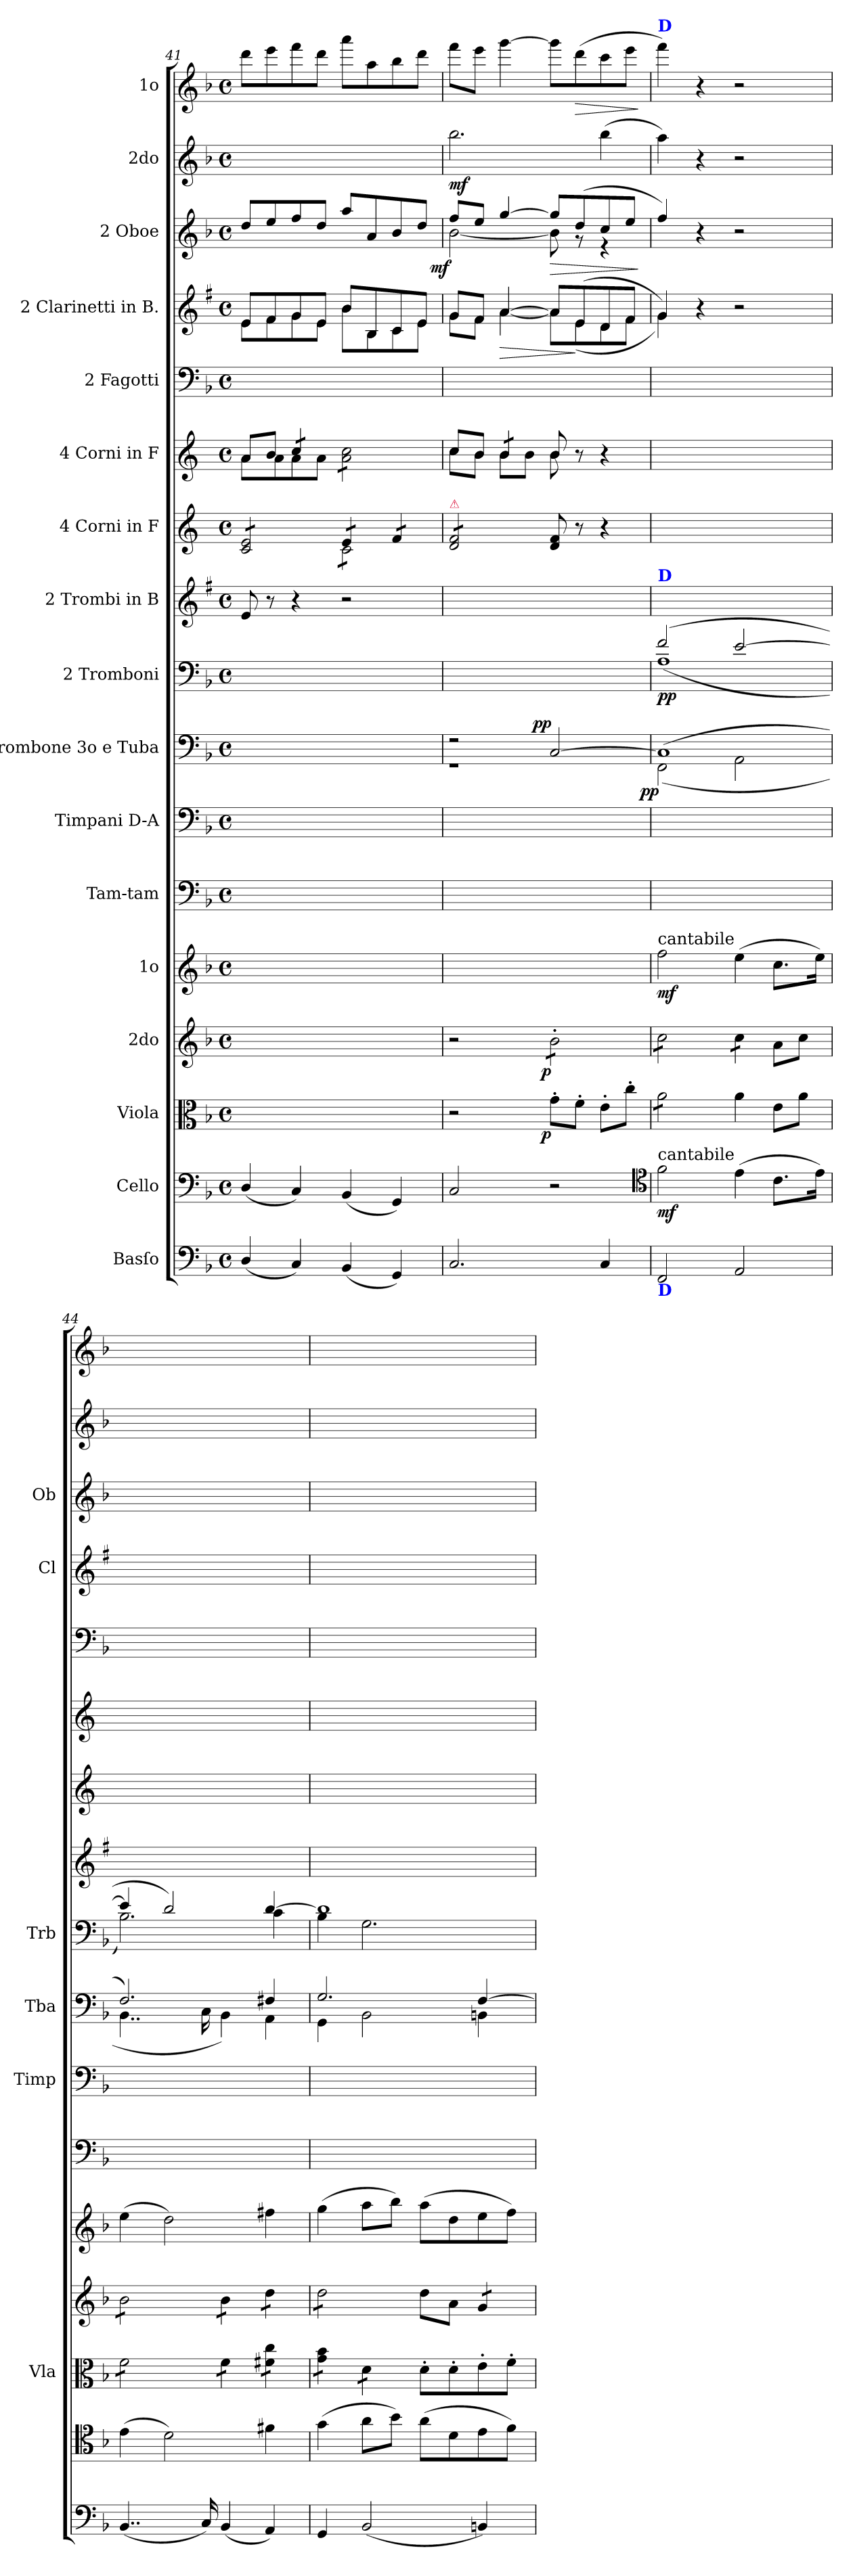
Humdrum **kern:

**kern	**kern	**dynam	**kern	**dynam	**kern	**dynam	**kern	**dynam	**kern	**kern	**kern	**dynam	**kern	**dynam	**kern	**kern	**kern	**kern	**kern	**dynam	**kern	**dynam	**kern	**dynam	**kern	**dynam
*part17	*part16	*part16	*part15	*part15	*part14	*part14	*part13	*part13	*part12	*part11	*part10	*part10	*part9	*part9	*part8	*part7	*part6	*part5	*part4	*part4	*part3	*part3	*part2	*part2	*part1	*part1
*staff17	*staff16	*staff16	*staff15	*staff15	*staff14	*staff14	*staff13	*staff13	*staff12	*staff11	*staff10	*staff10	*staff9	*staff9	*staff8	*staff7	*staff6	*staff5	*staff4	*staff4	*staff3	*staff3	*staff2	*staff2	*staff1	*staff1
*I"Basſo	*I"Cello	*	*I"Viola	*	*I"2do	*	*I"1o	*	*I"Tam-tam	*I"Timpani D-A	*I"Trombone 3o e Tuba	*	*I"2 Tromboni	*	*I"2 Trombi in B	*I"4 Corni in F	*I"4 Corni in F	*I"2 Fagotti	*I"2 Clarinetti in B.	*	*I"2 Oboe	*	*I"2do	*	*I"1o	*
*	*	*	*I'Vla	*	*	*	*	*	*	*I'Timp	*I'Tba	*	*I'Trb	*	*	*	*	*	*I'Cl	*	*I'Ob	*	*	*	*	*
*clefF4	*clefF4	*	*clefC3	*	*clefG2	*	*clefG2	*	*clefF4	*clefF4	*clefF4	*	*clefF4	*	*clefG2	*clefG2	*clefG2	*clefF4	*clefG2	*	*clefG2	*	*clefG2	*	*clefG2	*
*	*	*	*	*	*	*	*	*	*	*	*	*	*	*	*ITrd1c2	*ITrd4c7	*ITrd4c7	*	*ITrd1c2	*	*	*	*	*	*	*
*k[b-]	*k[b-]	*	*k[b-]	*	*k[b-]	*	*k[b-]	*	*k[b-]	*k[b-]	*k[b-]	*	*k[b-]	*	*k[b-]	*k[b-]	*k[b-]	*k[b-]	*k[b-]	*	*k[b-]	*	*k[b-]	*	*k[b-]	*
*d:	*d:	*	*d:	*	*d:	*	*d:	*	*d:	*d:	*d:	*	*d:	*	*d:	*d:	*d:	*d:	*d:	*	*d:	*	*d:	*	*d:	*
*M4/4	*M4/4	*	*M4/4	*	*M4/4	*	*M4/4	*	*M4/4	*M4/4	*M4/4	*	*M4/4	*	*M4/4	*M4/4	*M4/4	*M4/4	*M4/4	*	*M4/4	*	*M4/4	*	*M4/4	*
*met(c)	*met(c)	*	*met(c)	*	*met(c)	*	*met(c)	*	*met(c)	*met(c)	*met(c)	*	*met(c)	*	*met(c)	*met(c)	*met(c)	*met(c)	*met(c)	*	*met(c)	*	*met(c)	*	*met(c)	*
=41	=41	=41	=41	=41	=41	=41	=41	=41	=41	=41	=41	=41	=41	=41	=41	=41	=41	=41	=41	=41	=41	=41	=41	=41	=41	=41
*	*	*	*	*	*	*	*	*	*	*	*	*	*	*	*	*^	*^	*	*^	*	*	*	*	*	*	*
*	*	*	*	*	*	*	*	*	*	*	*	*	*	*	*	*tremolo	*	*	*	*	*	*	*	*	*	*	*	*	*
*	*	*	*	*	*	*	*	*	*	*	*	*	*	*	*	*	*	*tremolo	*	*	*	*	*	*	*	*	*	*	*
(<4D/	(<4D/	.	1ryy	.	1ryy	.	1ryy	.	1ryy	1ryy	1ryy	.	1ryy	.	8d/	8F/ 8A/L	2ryy	8d/L	8d\L	1ryy	8d/L	8d\L	.	8dd/L	.	1ryy	.	8ddd\L	.
.	.	.	.	.	.	.	.	.	.	.	.	.	.	.	8r	8F/ 8A/	.	8e/J	8d\	.	8e/	8e\	.	8ee/	.	.	.	8eee\	.
4C/)	4C/)	.	.	.	.	.	.	.	.	.	.	.	.	.	4r	8F/ 8A/	.	8f/L	8d\	.	8f/	8f\	.	8ff/	.	.	.	8fff\	.
.	.	.	.	.	.	.	.	.	.	.	.	.	.	.	.	8F/ 8A/J	.	8f/J	8d\J	.	8d/J	8d\J	.	8dd/J	.	.	.	8ddd\J	.
(<4BB-/	(<4BB-/	.	.	.	.	.	.	.	.	.	.	.	.	.	2r	8A/L	8F\L	8d\ 8f\L	2ryy	.	8a/L	8a\L	.	8aa/L	.	.	.	8aaa\L	.
.	.	.	.	.	.	.	.	.	.	.	.	.	.	.	.	8A/J	8F\	8d\ 8f\	.	.	8A/	8A\	.	8a/	.	.	.	8aa\	.
4GG/)	4GG/)	.	.	.	.	.	.	.	.	.	.	.	.	.	.	8B-/L	8F\	8d\ 8f\	.	.	8B-/	8B-\	.	8b-/	.	.	.	8bb-\	.
.	.	.	.	.	.	.	.	.	.	.	.	.	.	.	.	8B-/J	8F\J	8d\ 8f\J	.	.	8d/J	8d\J	.	8dd/J	.	.	.	8ddd\J	.
*	*	*	*	*	*	*	*	*	*	*	*	*	*	*	*	*	*	*Xtremolo	*	*	*	*	*	*	*	*	*	*	*
*	*	*	*	*	*	*	*	*	*	*	*	*	*	*	*	*v	*v	*	*	*	*	*	*	*	*	*	*	*	*
=42	=42	=42	=42	=42	=42	=42	=42	=42	=42	=42	=42	=42	=42	=42	=42	=42	=42	=42	=42	=42	=42	=42	=42	=42	=42	=42	=42	=42
*	*	*	*	*	*	*	*	*	*	*	*^	*	*	*	*	*	*	*	*	*	*	*	*^	*	*	*	*	*
!	!	!	!	!	!	!	!	!	!	!	!	!	!	!	!	!	!LO:TX:a:color=crimson:t=⚠	!	!	!	!	!	!	!	!	!	!	!	!	!
!	!	!	!	!	!	!	!	!	!	!	!	!	!	!	!	!	!	!	!	!	!	!	!	!	!	!LO:DY:rj	!	!	!	!
2.C/	2C/	.	2r	.	2r	.	1ryy	.	1ryy	1ryy	2r	1rGG	.	1ryy	.	1ryy	8G/ 8B-/L	8f/L	8f\L	1ryy	8f/L	8f\L	.	8ff/L	[2b-\	mf	2.bb-\	mf	8fff\L	.
.	.	.	.	.	.	.	.	.	.	.	.	.	.	.	.	.	8G/ 8B-/	8e/J	8e\J	.	8e/J	8e\J	.	8ee/J	.	.	.	.	8eee\J	.
!	!	!	!	!	!	!	!	!	!	!	!	!	!	!	!	!	!	!	!	!	!	!	!LO:HP:b	!	!	!	!	!	!	!
*	*	*	*	*	*	*	*	*	*	*	*	*	*	*	*	*	*	*tremolo	*	*	*	*	*	*	*	*	*	*	*	*
.	.	.	.	.	.	.	.	.	.	.	.	.	.	.	.	.	8G/ 8B-/	8e/L	8e\L	.	[4g/	[4g\	>	[4gg/	.	.	.	.	[4ggg\	.
.	.	.	.	.	.	.	.	.	.	.	.	.	.	.	.	.	8G/ 8B-/J	8e/J	8e\J	.	.	.	.	.	.	.	.	.	.	.
*	*	*	*	*	*	*	*	*	*	*	*	*	*	*	*	*	*	*Xtremolo	*	*	*	*	*	*	*	*	*	*	*	*
*	*	*	*	*	*	*	*	*	*	*	*	*	*	*	*	*	*Xtremolo	*	*	*	*	*	*	*	*	*	*	*	*	*
!	!	!	!	!LO:DY:rj	!	!LO:DY:rj	!	!	!	!	!	!	!LO:DY:a:rj	!	!	!	!	!	!	!	!	!	!	!	!	!LO:HP:b	!	!	!	!
*	*	*	*	*	*tremolo	*	*	*	*	*	*	*	*	*	*	*	*	*	*	*	*	*	*	*	*	*	*	*	*	*
.	2r	.	8g'>\L	p	8b-'>\L	p	.	.	.	.	[2C/	.	pp	.	.	.	8G/ 8B-/	8e/	8e\	.	8g/L]	8g\L]	.	8gg/L]	8b-\]	>	.	.	8ggg\L]	.
!	!	!	!	!	!	!	!	!	!	!	!	!	!	!	!	!	!	!	!	!	!	!	!	!	!	!	!	!	!	!LO:HP:b
.	.	.	8f'>\J	.	8b-'>\	.	.	.	.	.	.	.	.	.	.	.	8r	8r	8ryy	.	(>8d/	(<8d\	]	(<8dd/	8r	.	.	.	(>8ddd\	>
4C/	.	.	8e'>\L	.	8b-'>\	.	.	.	.	.	.	.	.	.	.	.	4r	4r	4ryy	.	8c/	8c\	.	8cc/	4r	.	(>4bb-\	.	8ccc\	.
.	.	.	8cc'>\J	.	8b-'>\J	.	.	.	.	.	.	.	.	.	.	.	.	.	.	.	8e/J	8e\J	.	8ee/J	.	.	.	.	8eee\J	.
*	*	*	*	*	*	*	*	*	*	*	*	*	*	*	*	*	*	*	*	*	*v	*v	*	*	*	*	*	*	*	*
*	*	*	*	*	*	*	*	*	*	*	*v	*v	*	*	*	*	*	*v	*v	*	*	*	*v	*v	*	*	*	*	*
*	*clefC4	*	*	*	*	*	*	*	*	*	*	*	*	*	*	*	*	*	*	*	*	*	*	*	*	*
.	.	.	.	.	.	.	.	.	.	.	.	.	.	.	.	.	.	.	.	.	.	]	.	.	.	]
=43	=43	=43	=43	=43	=43	=43	=43	=43	=43	=43	=43	=43	=43	=43	=43	=43	=43	=43	=43	=43	=43	=43	=43	=43	=43	=43
*	*	*	*	*	*	*	*	*	*	*	*^	*	*^	*	*	*	*	*	*^	*	*	*	*	*	*	*
!	!	!	!	!	!	!	!	!	!	!	!	!	!	!	!	!	!	!	!	!	!	!	!	!	!	!	!	!LO:TX:a:B:color=blue:t=D	!
!	!	!	!	!	!	!	!	!	!	!	!	!	!	!	!	!	!LO:TX:a:B:color=blue:t=D	!	!	!	!	!	!	!	!	!	!	!	!
!	!	!	!	!	!	!	!LO:TX:a:t=cantabile	!	!	!	!	!	!	!	!	!	!	!	!	!	!	!	!	!	!	!	!	!	!
!	!LO:TX:a:t=cantabile	!	!	!	!	!	!	!	!	!	!	!	!	!	!	!	!	!	!	!	!	!	!	!	!	!	!	!	!
!LO:TX:b:B:color=blue:t=D	!	!	!	!	!	!	!	!	!	!	!	!	!	!	!	!	!	!	!	!	!	!	!	!	!	!	!	!	!
!	!	!	!	!	!	!	!	!	!	!	!	!	!LO:DY:rj	!	!	!	!	!	!	!	!	!	!	!	!	!	!	!	!
*	*	*	*tremolo	*	*	*	*	*	*	*	*	*	*	*	*	*	*	*	*	*	*	*	*	*	*	*	*	*	*
2FF/	2f\	mf	8a\L	.	8cc\L	.	2ff\	mf	1ryy	1ryy	(>1C]	(<2FF\	pp	(>2f/	(<1A	pp	1ryy	1ryy	1ryy	1ryy	4f/)	4f\)	.	4ff/)	.	4aa\)	.	4fff\)	.
.	.	.	8a\	.	8cc\	.	.	.	.	.	.	.	.	.	.	.	.	.	.	.	.	.	.	.	.	.	.	.	.
.	.	.	8a\	.	8cc\	.	.	.	.	.	.	.	.	.	.	.	.	.	.	.	4r	4ryy	.	4r	.	4r	.	4r	.
.	.	.	8a\J	.	8cc\J	.	.	.	.	.	.	.	.	.	.	.	.	.	.	.	.	.	.	.	.	.	.	.	.
*	*	*	*Xtremolo	*	*	*	*	*	*	*	*	*	*	*	*	*	*	*	*	*	*	*	*	*	*	*	*	*	*
2AA/	(>4e\	.	4a\	.	8cc\L	.	(>4ee\	.	.	.	.	2AA\	.	[2e/	.	.	.	.	.	.	2r	2ryy	.	2r	.	2r	.	2r	.
.	.	.	.	.	8cc\J	.	.	.	.	.	.	.	.	.	.	.	.	.	.	.	.	.	.	.	.	.	.	.	.
*	*	*	*	*	*Xtremolo	*	*	*	*	*	*	*	*	*	*	*	*	*	*	*	*	*	*	*	*	*	*	*	*
.	8.c\L	.	8e\L	.	8a\L	.	8.cc\L	.	.	.	.	.	.	.	.	.	.	.	.	.	.	.	.	.	.	.	.	.	.
.	.	.	8a\J	.	8cc\J	.	.	.	.	.	.	.	.	.	.	.	.	.	.	.	.	.	.	.	.	.	.	.	.
.	16e\Jk)	.	.	.	.	.	16ee\Jk)	.	.	.	.	.	.	.	.	.	.	.	.	.	.	.	.	.	.	.	.	.	.
*	*	*	*	*	*	*	*	*	*	*	*	*	*	*	*	*	*	*	*	*	*v	*v	*	*	*	*	*	*	*
=44	=44	=44	=44	=44	=44	=44	=44	=44	=44	=44	=44	=44	=44	=44	=44	=44	=44	=44	=44	=44	=44	=44	=44	=44	=44	=44	=44	=44
*	*	*	*tremolo	*	*	*	*	*	*	*	*	*	*	*	*	*	*	*	*	*	*	*	*	*	*	*	*	*
*	*	*	*	*	*tremolo	*	*	*	*	*	*	*	*	*	*	*	*	*	*	*	*	*	*	*	*	*	*	*
(<4..BB-/	(>4e\	.	8f\L	.	8b-\L	.	(>4ee\	.	1ryy	1ryy	2.F/)	4..BB-\	.	4e/]	2.B-\)	.	1ryy	1ryy	1ryy	1ryy	1ryy	.	1ryy	.	1ryy	.	1ryy	.
.	.	.	8f\	.	8b-\	.	.	.	.	.	.	.	.	.	.	.	.	.	.	.	.	.	.	.	.	.	.	.
.	2d\)	.	8f\	.	8b-\	.	2dd\)	.	.	.	.	.	.	2d/)	.	.	.	.	.	.	.	.	.	.	.	.	.	.
.	.	.	8f\J	.	8b-\J	.	.	.	.	.	.	.	.	.	.	.	.	.	.	.	.	.	.	.	.	.	.	.
16C/)	.	.	.	.	.	.	.	.	.	.	.	16C\	.	.	.	.	.	.	.	.	.	.	.	.	.	.	.	.
(<4BB-/	.	.	8f\L	.	8b-\L	.	.	.	.	.	.	4BB-\)	.	.	.	.	.	.	.	.	.	.	.	.	.	.	.	.
.	.	.	8f\J	.	8b-\J	.	.	.	.	.	.	.	.	.	.	.	.	.	.	.	.	.	.	.	.	.	.	.
4AA/)	4f#X\	.	8f#X\ 8cc\L	.	8dd\L	.	4ff#X\	.	.	.	4F#X/	4AA\	.	[4d/	4c\	.	.	.	.	.	.	.	.	.	.	.	.	.
.	.	.	8f#X\ 8cc\J	.	8dd\J	.	.	.	.	.	.	.	.	.	.	.	.	.	.	.	.	.	.	.	.	.	.	.
=45	=45	=45	=45	=45	=45	=45	=45	=45	=45	=45	=45	=45	=45	=45	=45	=45	=45	=45	=45	=45	=45	=45	=45	=45	=45	=45	=45	=45
4GG/	(>4g\	.	8g\ 8b-\L	.	8dd\L	.	(>4gg\	.	1ryy	1ryy	2.G/	4GG\	.	1d]	4B-\	.	1ryy	1ryy	1ryy	1ryy	1ryy	.	1ryy	.	1ryy	.	1ryy	.
.	.	.	8g\ 8b-\J	.	8dd\	.	.	.	.	.	.	.	.	.	.	.	.	.	.	.	.	.	.	.	.	.	.	.
(<2BB-/	8a\L	.	8d\L	.	8dd\	.	8aa\L	.	.	.	.	2BB-\	.	.	2.G\	.	.	.	.	.	.	.	.	.	.	.	.	.
.	8b-\J)	.	8d\J	.	8dd\J	.	8bb-\J)	.	.	.	.	.	.	.	.	.	.	.	.	.	.	.	.	.	.	.	.	.
*	*	*	*	*	*Xtremolo	*	*	*	*	*	*	*	*	*	*	*	*	*	*	*	*	*	*	*	*	*	*	*
*	*	*	*Xtremolo	*	*	*	*	*	*	*	*	*	*	*	*	*	*	*	*	*	*	*	*	*	*	*	*	*
.	(>8a\L	.	8d'>\L	.	8dd\L	.	(>8aa\L	.	.	.	.	.	.	.	.	.	.	.	.	.	.	.	.	.	.	.	.	.
.	8d\	.	8d'>\	.	8a\J	.	8dd\	.	.	.	.	.	.	.	.	.	.	.	.	.	.	.	.	.	.	.	.	.
*	*	*	*	*	*tremolo	*	*	*	*	*	*	*	*	*	*	*	*	*	*	*	*	*	*	*	*	*	*	*
4BBn/)	8e\	.	8e'>\	.	8g/L	.	8ee\	.	.	.	[4F/	4BBn\	.	.	.	.	.	.	.	.	.	.	.	.	.	.	.	.
.	8f\J)	.	8f'>\J	.	8g/J	.	8ff\J)	.	.	.	.	.	.	.	.	.	.	.	.	.	.	.	.	.	.	.	.	.
*	*	*	*	*	*Xtremolo	*	*	*	*	*	*	*	*	*	*	*	*	*	*	*	*	*	*	*	*	*	*	*
*	*	*	*	*	*	*	*	*	*	*	*v	*v	*	*	*	*	*	*	*	*	*	*	*	*	*	*	*	*
*	*	*	*	*	*	*	*	*	*	*	*	*	*v	*v	*	*	*	*	*	*	*	*	*	*	*	*	*
=	=	=	=	=	=	=	=	=	=	=	=	=	=	=	=	=	=	=	=	=	=	=	=	=	=	=
*-	*-	*-	*-	*-	*-	*-	*-	*-	*-	*-	*-	*-	*-	*-	*-	*-	*-	*-	*-	*-	*-	*-	*-	*-	*-	*-
